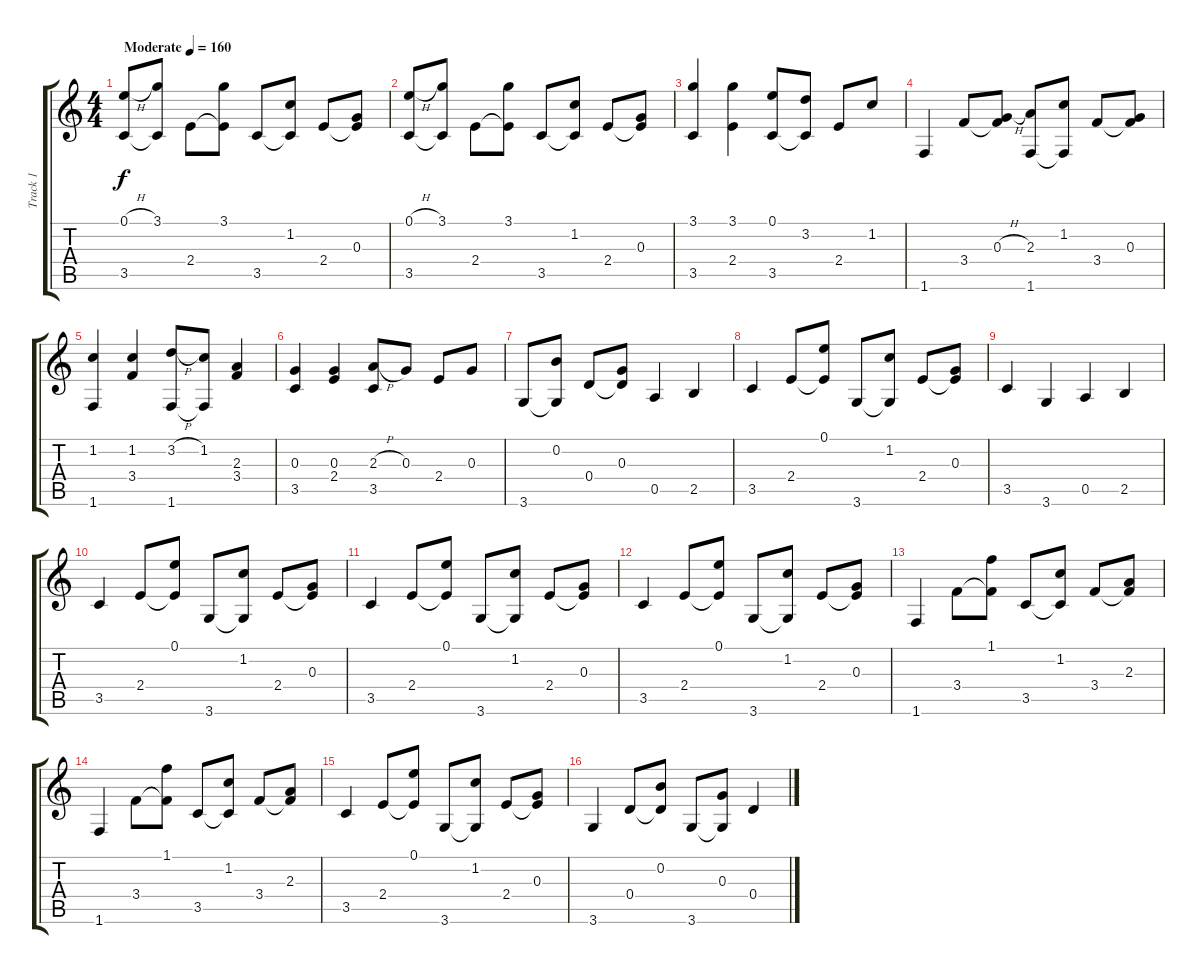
\track ("Track 1" "Track 1") {instrument acousticguitarsteel}
\staff {score tabs}
\tuning (E4 B3 G3 D3 A2 E2) {hide}
\ts (4 4)
\tempo (160 "Moderate")
\clef g2
\ks c
(0.1{h} 3.5).8{dy f instrument acousticguitarsteel} (3.1 3.5{t}).8 2.4.8 (3.1 2.4{t}).8 3.5.8 (1.2 3.5{t}).8 2.4.8 (0.3 2.4{t}).8 |
(0.1{h} 3.5).8 (3.1 3.5{t}).8 2.4.8 (3.1 2.4{t}).8 3.5.8 (1.2 3.5{t}).8 2.4.8 (0.3 2.4{t}).8 |
(3.1 3.5).4 (3.1 2.4).4 (0.1 3.5).8 (3.2 3.5{t}).8 2.4.8 1.2.8 |
1.6.4 3.4.8 (0.3{h} 3.4{t}).8 (2.3 1.6).8 (1.2 1.6{t}).8 3.4.8 (0.3 3.4{t}).8 |
(1.2 1.6).4 (1.2 3.4).4 (3.2{h} 1.6).8 (1.2 1.6{t}).8 (2.3 3.4).4 |
(0.3 3.5).4 (0.3 2.4).4 (2.3{h} 3.5).8 0.3.8 2.4.8 0.3.8 |
3.6.8 (0.2 3.6{t}).8 0.4.8 (0.3 0.4{t}).8 0.5.4 2.5.4 |
3.5.4 2.4.8 (0.1 2.4{t}).8 3.6.8 (1.2 3.6{t}).8 2.4.8 (0.3 2.4{t}).8 |
3.5.4 3.6.4 0.5.4 2.5.4 |
3.5.4 2.4.8 (0.1 2.4{t}).8 3.6.8 (1.2 3.6{t}).8 2.4.8 (0.3 2.4{t}).8 |
3.5.4 2.4.8 (0.1 2.4{t}).8 3.6.8 (1.2 3.6{t}).8 2.4.8 (0.3 2.4{t}).8 |
3.5.4 2.4.8 (0.1 2.4{t}).8 3.6.8 (1.2 3.6{t}).8 2.4.8 (0.3 2.4{t}).8 |
1.6.4 3.4.8 (1.1 3.4{t}).8 3.5.8 (1.2 3.5{t}).8 3.4.8 (2.3 3.4{t}).8 |
1.6.4 3.4.8 (1.1 3.4{t}).8 3.5.8 (1.2 3.5{t}).8 3.4.8 (2.3 3.4{t}).8 |
3.5.4 2.4.8 (0.1 2.4{t}).8 3.6.8 (1.2 3.6{t}).8 2.4.8 (0.3 2.4{t}).8 |
3.6.4 0.4.8 (0.2 0.4{t}).8 3.6.8 (0.3 3.6{t}).8 0.4.4
